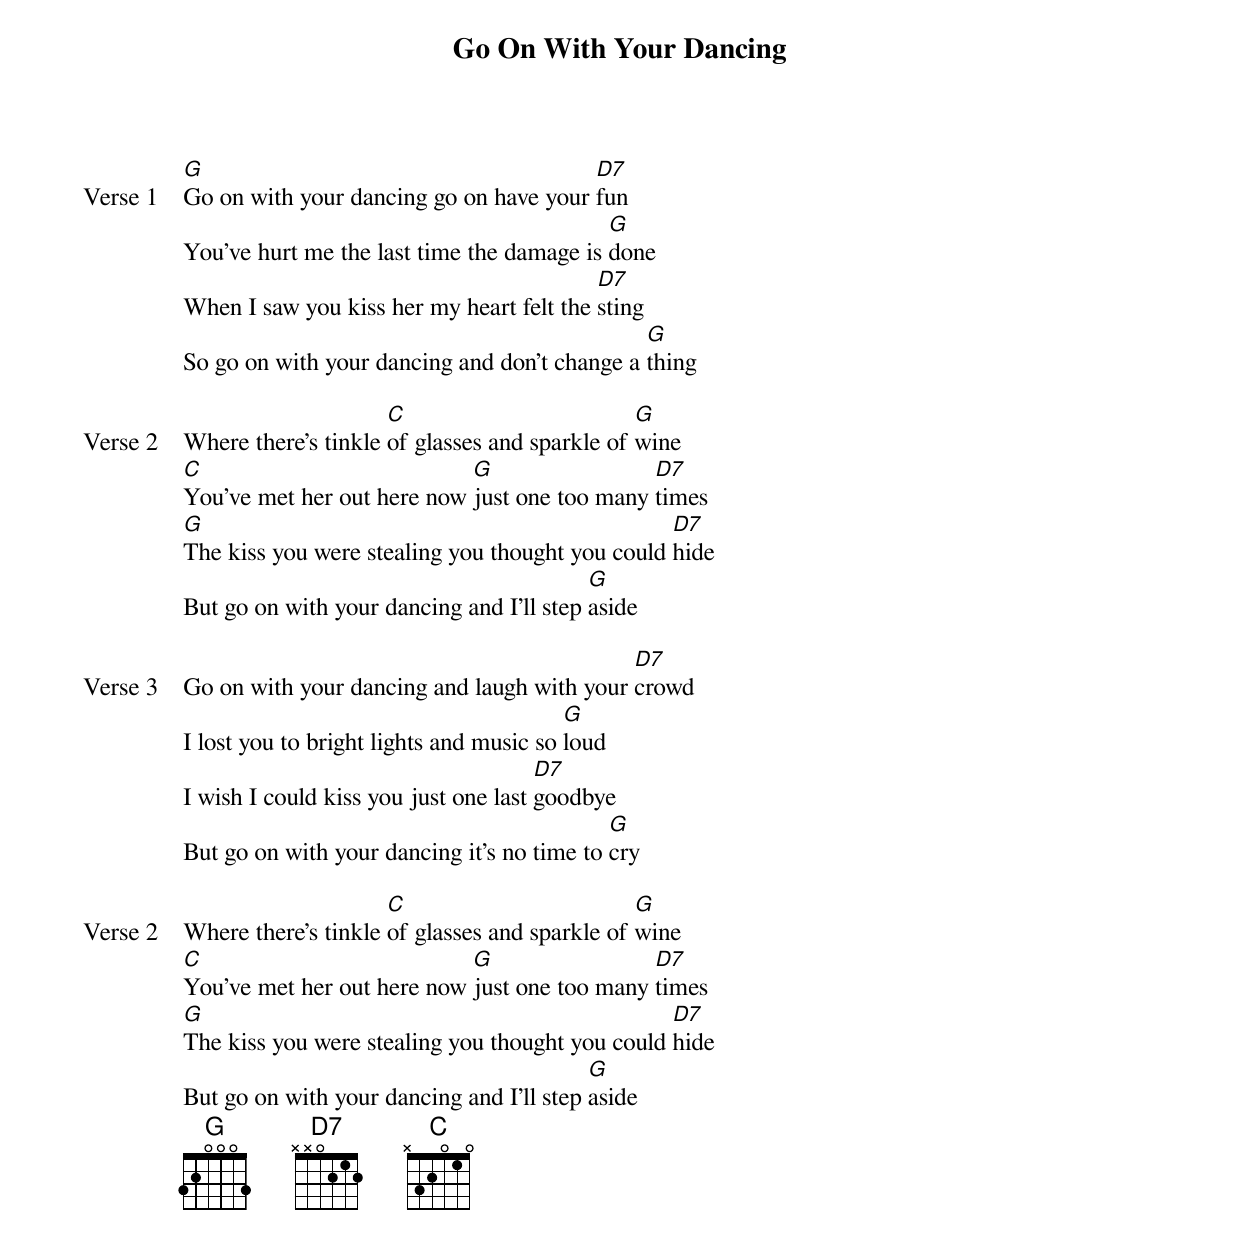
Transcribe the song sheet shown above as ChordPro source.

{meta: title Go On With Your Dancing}
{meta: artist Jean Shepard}
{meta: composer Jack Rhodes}
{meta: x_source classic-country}
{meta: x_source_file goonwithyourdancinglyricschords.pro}
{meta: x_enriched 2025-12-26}

{start_of_verse: Verse 1}
[G]Go on with your dancing go on have your [D7]fun
You've hurt me the last time the damage is [G]done
When I saw you kiss her my heart felt the [D7]sting
So go on with your dancing and don't change a [G]thing
{end_of_verse}

{start_of_verse: Verse 2}
Where there's tinkle [C]of glasses and sparkle of [G]wine
[C]You've met her out here now [G]just one too many [D7]times
[G]The kiss you were stealing you thought you could [D7]hide
But go on with your dancing and I'll step [G]aside
{end_of_verse}

{start_of_verse: Verse 3}
Go on with your dancing and laugh with your [D7]crowd
I lost you to bright lights and music so [G]loud
I wish I could kiss you just one last [D7]goodbye
But go on with your dancing it's no time to [G]cry
{end_of_verse}

{start_of_verse: Verse 2}
Where there's tinkle [C]of glasses and sparkle of [G]wine
[C]You've met her out here now [G]just one too many [D7]times
[G]The kiss you were stealing you thought you could [D7]hide
But go on with your dancing and I'll step [G]aside
{end_of_verse}
